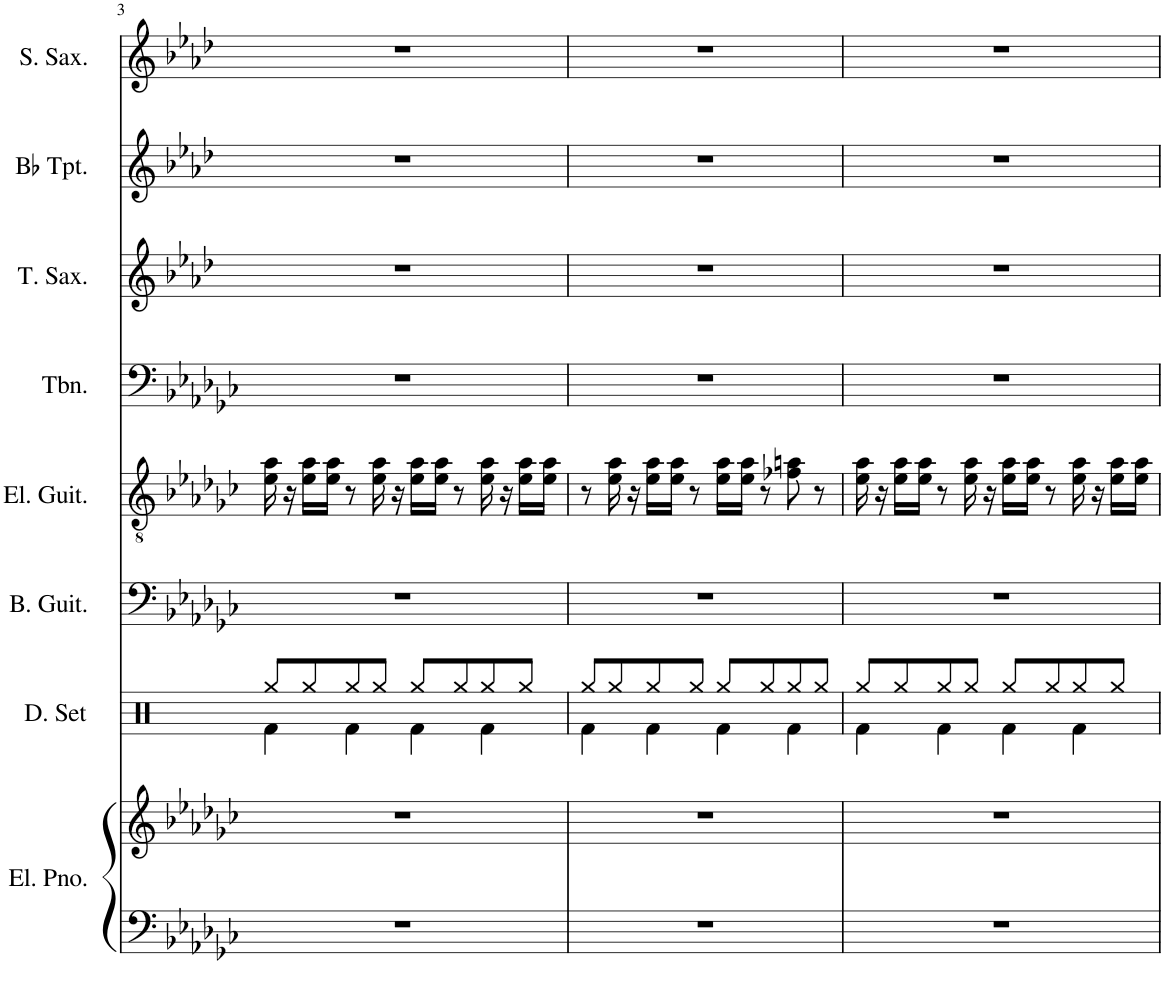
**kern	**kern	**kern	**kern	**kern	**kern	**kern	**kern	**kern
*part8	*part8	*part7	*part6	*part5	*part4	*part3	*part2	*part1
*staff9	*staff8	*staff7	*staff6	*staff5	*staff4	*staff3	*staff2	*staff1
*I"Electric Piano	*	*I"Drumset	*I"Bass Guitar	*I"Electric Guitar	*I"Trombone	*I"Tenor Saxophone	*I"Bb Trumpet	*I"Soprano Saxophone
*I'El. Pno.	*	*I'D. Set	*I'B. Guit.	*I'El. Guit.	*I'Tbn.	*I'T. Sax.	*I'Bb Tpt.	*I'S. Sax.
!!LO:PB:g=z
*clefF4	*clefG2	*clefX	*clefF4	*clefGv2	*clefF4	*clefG2	*clefG2	*clefG2
*	*	*	*Trd7c12	*	*	*Trd8c14	*Trd1c2	*Trd1c2
*k[b-e-a-d-g-c-]	*k[b-e-a-d-g-c-]	*k[]	*k[b-e-a-d-g-c-]	*k[b-e-a-d-g-c-]	*k[b-e-a-d-g-c-]	*k[b-e-a-d-]	*k[b-e-a-d-]	*k[b-e-a-d-]
*M4/4	*M4/4	*M4/4	*M4/4	*M4/4	*M4/4	*M4/4	*M4/4	*M4/4
=3	=3	=3	=3	=3	=3	=3	=3	=3
*	*	*^	*	*	*	*	*	*
1r	1r	8Rgg/L	4Rf\	1r	16e-\ 16a-\	1r	1r	1r	1r
.	.	.	.	.	16r	.	.	.	.
.	.	8Rgg/	.	.	16e-\ 16a-\LL	.	.	.	.
.	.	.	.	.	16e-\ 16a-\JJ	.	.	.	.
.	.	8Rgg/	4Rf\	.	8r	.	.	.	.
.	.	8Rgg/J	.	.	16e-\ 16a-\	.	.	.	.
.	.	.	.	.	16r	.	.	.	.
.	.	8Rgg/L	4Rf\	.	16e-\ 16a-\LL	.	.	.	.
.	.	.	.	.	16e-\ 16a-\JJ	.	.	.	.
.	.	8Rgg/	.	.	8r	.	.	.	.
.	.	8Rgg/	4Rf\	.	16e-\ 16a-\	.	.	.	.
.	.	.	.	.	16r	.	.	.	.
.	.	8Rgg/J	.	.	16e-\ 16a-\LL	.	.	.	.
.	.	.	.	.	16e-\ 16a-\JJ	.	.	.	.
=4	=4	=4	=4	=4	=4	=4	=4	=4	=4
1r	1r	8Rgg/L	4Rf\	1r	8r	1r	1r	1r	1r
.	.	8Rgg/	.	.	16e-\ 16a-\	.	.	.	.
.	.	.	.	.	16r	.	.	.	.
.	.	8Rgg/	4Rf\	.	16e-\ 16a-\LL	.	.	.	.
.	.	.	.	.	16e-\ 16a-\JJ	.	.	.	.
.	.	8Rgg/J	.	.	8r	.	.	.	.
.	.	8Rgg/L	4Rf\	.	16e-\ 16a-\LL	.	.	.	.
.	.	.	.	.	16e-\ 16a-\JJ	.	.	.	.
.	.	8Rgg/	.	.	8r	.	.	.	.
.	.	8Rgg/	4Rf\	.	8f-X\ 8an\	.	.	.	.
.	.	8Rgg/J	.	.	8r	.	.	.	.
=5	=5	=5	=5	=5	=5	=5	=5	=5	=5
1r	1r	8Rgg/L	4Rf\	1r	16e-\ 16a-\	1r	1r	1r	1r
.	.	.	.	.	16r	.	.	.	.
.	.	8Rgg/	.	.	16e-\ 16a-\LL	.	.	.	.
.	.	.	.	.	16e-\ 16a-\JJ	.	.	.	.
.	.	8Rgg/	4Rf\	.	8r	.	.	.	.
.	.	8Rgg/J	.	.	16e-\ 16a-\	.	.	.	.
.	.	.	.	.	16r	.	.	.	.
.	.	8Rgg/L	4Rf\	.	16e-\ 16a-\LL	.	.	.	.
.	.	.	.	.	16e-\ 16a-\JJ	.	.	.	.
.	.	8Rgg/	.	.	8r	.	.	.	.
.	.	8Rgg/	4Rf\	.	16e-\ 16a-\	.	.	.	.
.	.	.	.	.	16r	.	.	.	.
.	.	8Rgg/J	.	.	16e-\ 16a-\LL	.	.	.	.
.	.	.	.	.	16e-\ 16a-\JJ	.	.	.	.
*	*	*v	*v	*	*	*	*	*	*
=	=	=	=	=	=	=	=	=
*-	*-	*-	*-	*-	*-	*-	*-	*-
